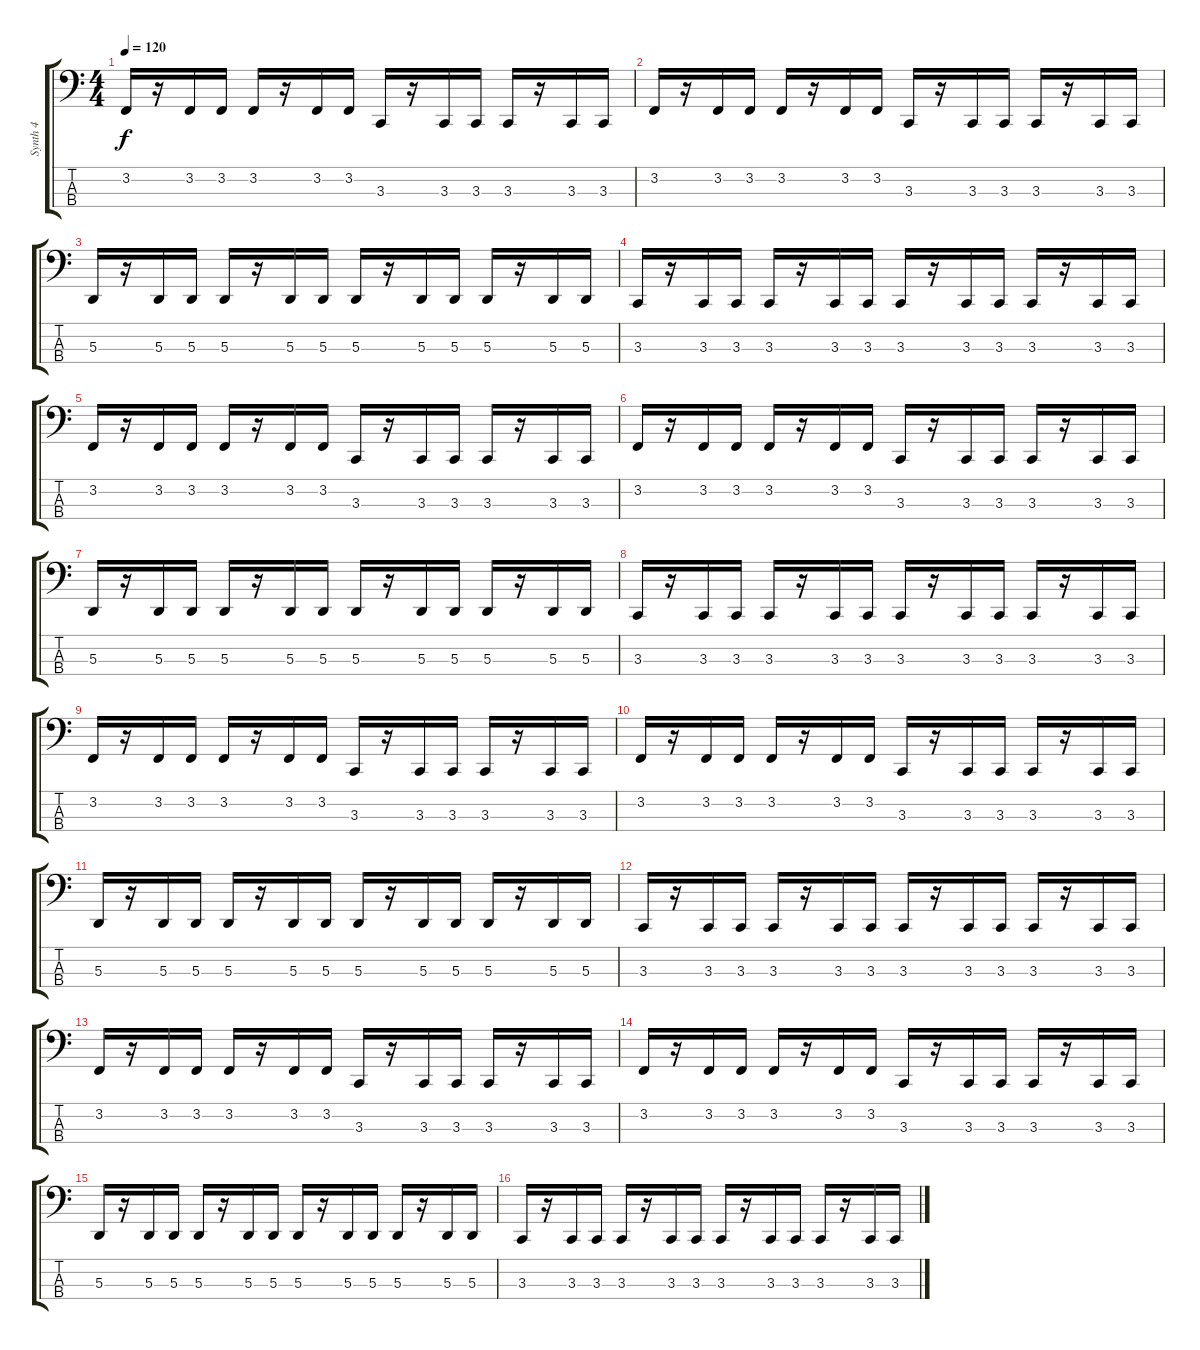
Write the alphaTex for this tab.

\track ("Synth 4" "Synth 4") {instrument lead8bassandlead}
\staff {score tabs}
\tuning (G2 D2 A1 E1) {hide}
\ts (4 4)
\tempo 120
\clef f4
\ks c
3.2.16{dy f} r.16 3.2.16 3.2.16 3.2.16 r.16 3.2.16 3.2.16 3.3.16 r.16 3.3.16 3.3.16 3.3.16 r.16 3.3.16 3.3.16 |
3.2.16 r.16 3.2.16 3.2.16 3.2.16 r.16 3.2.16 3.2.16 3.3.16 r.16 3.3.16 3.3.16 3.3.16 r.16 3.3.16 3.3.16 |
5.3.16 r.16 5.3.16 5.3.16 5.3.16 r.16 5.3.16 5.3.16 5.3.16 r.16 5.3.16 5.3.16 5.3.16 r.16 5.3.16 5.3.16 |
3.3.16 r.16 3.3.16 3.3.16 3.3.16 r.16 3.3.16 3.3.16 3.3.16 r.16 3.3.16 3.3.16 3.3.16 r.16 3.3.16 3.3.16 |
3.2.16 r.16 3.2.16 3.2.16 3.2.16 r.16 3.2.16 3.2.16 3.3.16 r.16 3.3.16 3.3.16 3.3.16 r.16 3.3.16 3.3.16 |
3.2.16 r.16 3.2.16 3.2.16 3.2.16 r.16 3.2.16 3.2.16 3.3.16 r.16 3.3.16 3.3.16 3.3.16 r.16 3.3.16 3.3.16 |
5.3.16 r.16 5.3.16 5.3.16 5.3.16 r.16 5.3.16 5.3.16 5.3.16 r.16 5.3.16 5.3.16 5.3.16 r.16 5.3.16 5.3.16 |
3.3.16 r.16 3.3.16 3.3.16 3.3.16 r.16 3.3.16 3.3.16 3.3.16 r.16 3.3.16 3.3.16 3.3.16 r.16 3.3.16 3.3.16 |
3.2.16 r.16 3.2.16 3.2.16 3.2.16 r.16 3.2.16 3.2.16 3.3.16 r.16 3.3.16 3.3.16 3.3.16 r.16 3.3.16 3.3.16 |
3.2.16 r.16 3.2.16 3.2.16 3.2.16 r.16 3.2.16 3.2.16 3.3.16 r.16 3.3.16 3.3.16 3.3.16 r.16 3.3.16 3.3.16 |
5.3.16 r.16 5.3.16 5.3.16 5.3.16 r.16 5.3.16 5.3.16 5.3.16 r.16 5.3.16 5.3.16 5.3.16 r.16 5.3.16 5.3.16 |
3.3.16 r.16 3.3.16 3.3.16 3.3.16 r.16 3.3.16 3.3.16 3.3.16 r.16 3.3.16 3.3.16 3.3.16 r.16 3.3.16 3.3.16 |
3.2.16 r.16 3.2.16 3.2.16 3.2.16 r.16 3.2.16 3.2.16 3.3.16 r.16 3.3.16 3.3.16 3.3.16 r.16 3.3.16 3.3.16 |
3.2.16 r.16 3.2.16 3.2.16 3.2.16 r.16 3.2.16 3.2.16 3.3.16 r.16 3.3.16 3.3.16 3.3.16 r.16 3.3.16 3.3.16 |
5.3.16 r.16 5.3.16 5.3.16 5.3.16 r.16 5.3.16 5.3.16 5.3.16 r.16 5.3.16 5.3.16 5.3.16 r.16 5.3.16 5.3.16 |
3.3.16 r.16 3.3.16 3.3.16 3.3.16 r.16 3.3.16 3.3.16 3.3.16 r.16 3.3.16 3.3.16 3.3.16 r.16 3.3.16 3.3.16
